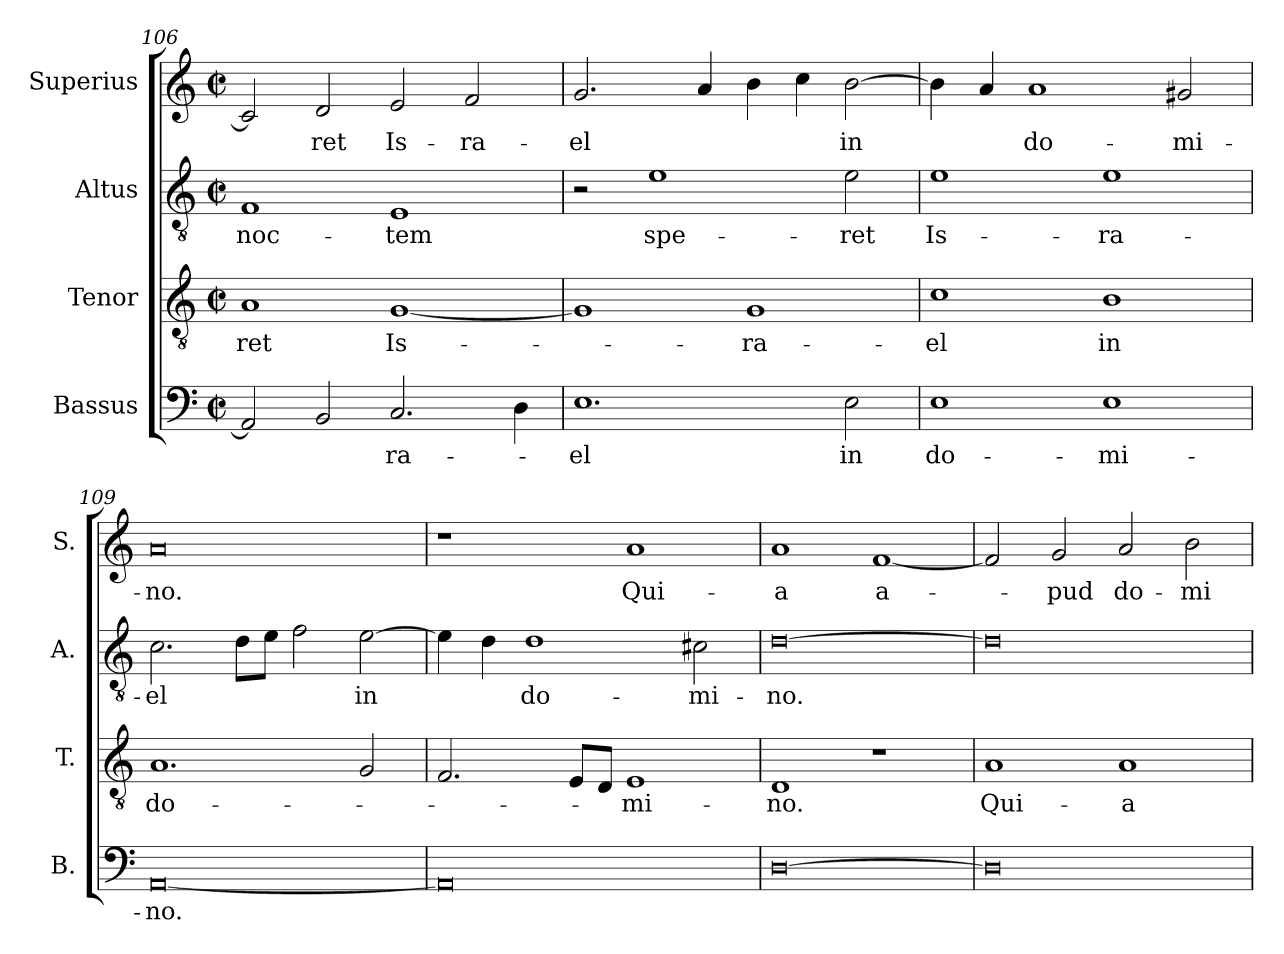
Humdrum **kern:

**kern	**text	**kern	**text	**kern	**text	**kern	**text
*part4	*part4	*part3	*part3	*part2	*part2	*part1	*part1
*staff4	*staff4	*staff3	*staff3	*staff2	*staff2	*staff1	*staff1
*I"Bassus	*	*I"Tenor	*	*I"Altus	*	*I"Superius	*
*I'B.	*	*I'T.	*	*I'A.	*	*I'S.	*
*clefF4	*	*clefGv2	*	*clefGv2	*	*clefG2	*
*	*	*ITrd7c12	*	*ITrd7c12	*	*	*
*k[]	*	*k[]	*	*k[]	*	*k[]	*
*C:	*	*C:	*	*C:	*	*C:	*
*M2/2	*	*M2/2	*	*M2/2	*	*M2/2	*
*met(c|)	*	*met(c|)	*	*met(c|)	*	*met(c|)	*
=106	=106	=106	=106	=106	=106	=106	=106
!	!	!	!LO:LY:b:color=#000000	!	!	!	!
!	!	!	!	!	!LO:LY:b:color=#000000	!	!
2AAi/]	.	1AAi	-ret	1FFi	noc-	2ci/]	.
!	!	!	!	!	!	!	!LO:LY:b:color=#000000
2BBi/	.	.	.	.	.	2di/	-ret
!	!LO:LY:b:color=#000000	!	!	!	!	!	!
!	!	!	!LO:LY:b:color=#000000	!	!	!	!
!	!	!	!	!	!LO:LY:b:color=#000000	!	!
!	!	!	!	!	!	!	!LO:LY:b:color=#000000
2.Ci/	-ra-	[<1GGi	Is-	1EEi	-tem	2ei/	Is-
!	!	!	!	!	!	!	!LO:LY:b:color=#000000
.	.	.	.	.	.	2fi/	-ra-
4Di\	.	.	.	.	.	.	.
=107	=107	=107	=107	=107	=107	=107	=107
!	!LO:LY:b:color=#000000	!	!	!	!	!	!
!	!	!	!	!	!	!	!LO:LY:b:color=#000000
1.Ei	-el	1GGi]	.	2r	.	2.gi/	-el
!	!	!	!	!	!LO:LY:b:color=#000000	!	!
.	.	.	.	1Ei	spe-	.	.
.	.	.	.	.	.	4ai/	.
!	!	!	!LO:LY:b:color=#000000	!	!	!	!
.	.	1GGi	-ra-	.	.	4bi\	.
.	.	.	.	.	.	4cci\	.
!	!LO:LY:b:color=#000000	!	!	!	!	!	!
!	!	!	!	!	!LO:LY:b:color=#000000	!	!
!	!	!	!	!	!	!	!LO:LY:b:color=#000000
2Ei\	in	.	.	2Ei\	-ret	[>2bi\	in
!!LO:LB:g=z
=108	=108	=108	=108	=108	=108	=108	=108
!	!LO:LY:b:color=#000000	!	!	!	!	!	!
!	!	!	!LO:LY:b:color=#000000	!	!	!	!
!	!	!	!	!	!LO:LY:b:color=#000000	!	!
1Ei	do-	1Ci	-el	1Ei	Is-	4bi\]	.
.	.	.	.	.	.	4ai/	.
!	!	!	!	!	!	!	!LO:LY:b:color=#000000
.	.	.	.	.	.	1ai	do-
!	!LO:LY:b:color=#000000	!	!	!	!	!	!
!	!	!	!LO:LY:b:color=#000000	!	!	!	!
!	!	!	!	!	!LO:LY:b:color=#000000	!	!
1Ei	-mi-	1BBi	in	1Ei	-ra-	.	.
!	!	!	!	!	!	!	!LO:LY:b:color=#000000
.	.	.	.	.	.	2g#Xi/	-mi-
=109	=109	=109	=109	=109	=109	=109	=109
!	!LO:LY:b:color=#000000	!	!	!	!	!	!
!	!	!	!LO:LY:b:color=#000000	!	!	!	!
!	!	!	!	!	!LO:LY:b:color=#000000	!	!
!	!	!	!	!	!	!	!LO:LY:b:color=#000000
[<0AAi	-no.	1.AAi	do-	2.Ci\	-el	0ai	-no.
.	.	.	.	8Di\L	.	.	.
.	.	.	.	8Ei\J	.	.	.
.	.	.	.	2Fi\	.	.	.
!	!	!	!	!	!LO:LY:b:color=#000000	!	!
.	.	2GGi/	.	[>2Ei\	in	.	.
=110	=110	=110	=110	=110	=110	=110	=110
0AAi]	.	2.FFi/	.	4Ei\]	.	1r	.
.	.	.	.	4Di\	.	.	.
!	!	!	!	!	!LO:LY:b:color=#000000	!	!
.	.	.	.	1Di	do-	.	.
.	.	8EEi/L	.	.	.	.	.
.	.	8DDi/J	.	.	.	.	.
!	!	!	!LO:LY:b:color=#000000	!	!	!	!
!	!	!	!	!	!	!	!LO:LY:b:color=#000000
.	.	1EEi	-mi-	.	.	1ai	Qui-
!	!	!	!	!	!LO:LY:b:color=#000000	!	!
.	.	.	.	2C#Xi\	-mi-	.	.
=111	=111	=111	=111	=111	=111	=111	=111
!	!	!	!LO:LY:b:color=#000000	!	!	!	!
!	!	!	!	!	!LO:LY:b:color=#000000	!	!
!	!	!	!	!	!	!	!LO:LY:b:color=#000000
[>0Di	.	1DDi	-no.	[>0Di	-no.	1ai	-a
!	!	!	!	!	!	!	!LO:LY:b:color=#000000
.	.	1r	.	.	.	[<1fi	a-
=112	=112	=112	=112	=112	=112	=112	=112
!	!	!	!LO:LY:b:color=#000000	!	!	!	!
0Di]	.	1AAi	Qui-	0Di]	.	2fi/]	.
!	!	!	!	!	!	!	!LO:LY:b:color=#000000
.	.	.	.	.	.	2gi/	-pud
!	!	!	!LO:LY:b:color=#000000	!	!	!	!
!	!	!	!	!	!	!	!LO:LY:b:color=#000000
.	.	1AAi	-a	.	.	2ai/	do-
!	!	!	!	!	!	!	!LO:LY:b:color=#000000
.	.	.	.	.	.	2bi\	-mi-
=	=	=	=	=	=	=	=
*-	*-	*-	*-	*-	*-	*-	*-
